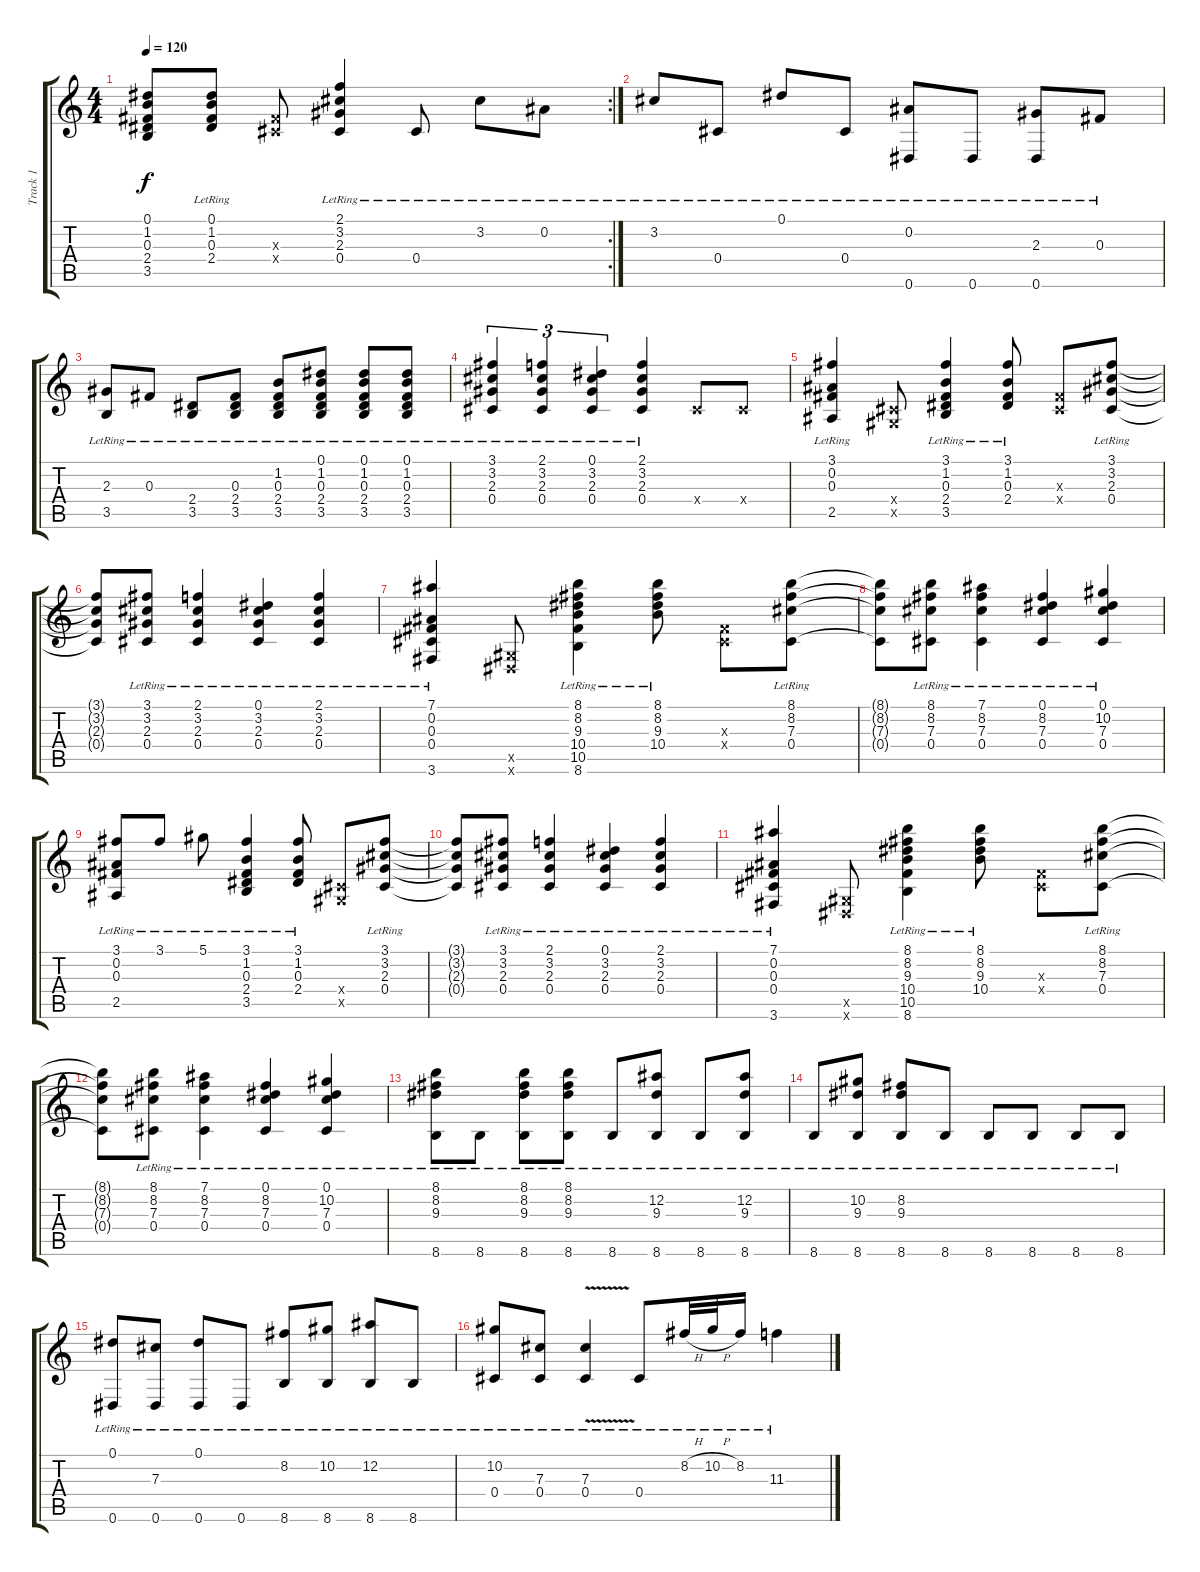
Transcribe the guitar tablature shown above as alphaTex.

\track ("Track 1" "Track 1") {instrument acousticguitarsteel}
\staff {score tabs}
\tuning (Eb4 Bb3 Gb3 Db3 Ab2 Eb2) {hide}
\rc 2
\ts (4 4)
\tempo 120
\clef g2
\ks c
(0.1{t} 1.2{t} 0.3{t} 2.4{t} 3.5{t}).8{dy f} (0.1{lr} 1.2{lr} 0.3{lr} 2.4{lr}).8 (0.3{x} 0.4{x}).8 (2.1{lr} 3.2{lr} 2.3{lr} 0.4{lr}).4 0.4{lr}.8 3.2{lr}.8 0.2{lr}.8 |
3.2{lr}.8 0.4{lr}.8 0.1{lr}.8 0.4{lr}.8 (0.2{lr} 0.6{lr}).8 0.6{lr}.8 (2.3{lr} 0.6{lr}).8 0.3{lr}.8 |
(2.3{lr} 3.5{lr}).8 0.3{lr}.8 (2.4{lr} 3.5{lr}).8 (0.3{lr} 2.4{lr} 3.5{lr}).8 (1.2{lr} 0.3{lr} 2.4{lr} 3.5{lr}).8 (0.1{lr} 1.2{lr} 0.3{lr} 2.4{lr} 3.5{lr}).8 (0.1{lr} 1.2{lr} 0.3{lr} 2.4{lr} 3.5{lr}).8 (0.1{lr} 1.2{lr} 0.3{lr} 2.4{lr} 3.5{lr}).8 |
(3.1{lr} 3.2{lr} 2.3{lr} 0.4{lr}).4{tu (3 2)} (2.1{lr} 3.2{lr} 2.3{lr} 0.4{lr}).4{tu (3 2)} (0.1{lr} 3.2{lr} 2.3{lr} 0.4{lr}).4{tu (3 2)} (2.1{lr} 3.2{lr} 2.3{lr} 0.4{lr}).4 0.4{x}.8 0.4{x}.8 |
(3.1{lr} 0.2{lr} 0.3{lr} 2.5{lr}).4 (0.4{x} 0.5{x}).8 (3.1{lr} 1.2{lr} 0.3{lr} 2.4{lr} 3.5{lr}).4 (3.1{lr} 1.2{lr} 0.3{lr} 2.4{lr}).8 (0.3{x} 0.4{x}).8 (3.1{lr} 3.2{lr} 2.3{lr} 0.4{lr}).8 |
(3.1{t} 3.2{t} 2.3{t} 0.4{t}).8 (3.1{lr} 3.2{lr} 2.3{lr} 0.4{lr}).8 (2.1{lr} 3.2{lr} 2.3{lr} 0.4{lr}).4 (0.1{lr} 3.2{lr} 2.3{lr} 0.4{lr}).4 (2.1{lr} 3.2{lr} 2.3{lr} 0.4{lr}).4 |
(7.1{lr} 0.2{lr} 0.3{lr} 0.4{lr} 3.6{lr}).4 (0.5{x} 0.6{x}).8 (8.1{lr} 8.2{lr} 9.3{lr} 10.4{lr} 10.5{lr} 8.6{lr}).4 (8.1{lr} 8.2{lr} 9.3{lr} 10.4{lr}).8 (0.3{x} 0.4{x}).8 (8.1{lr} 8.2{lr} 7.3{lr} 0.4{lr}).8 |
(8.1{t} 8.2{t} 7.3{t} 0.4{t}).8 (8.1{lr} 8.2{lr} 7.3{lr} 0.4{lr}).8 (7.1{lr} 8.2{lr} 7.3{lr} 0.4{lr}).4 (0.1{lr} 8.2{lr} 7.3{lr} 0.4{lr}).4 (0.1{lr} 10.2{lr} 7.3{lr} 0.4{lr}).4 |
(3.1{lr} 0.2{lr} 0.3{lr} 2.5{lr}).8 3.1{lr}.8 5.1{lr}.8 (3.1{lr} 1.2{lr} 0.3{lr} 2.4{lr} 3.5{lr}).4 (3.1{lr} 1.2{lr} 0.3{lr} 2.4{lr}).8 (0.4{x} 0.5{x}).8 (3.1{lr} 3.2{lr} 2.3{lr} 0.4{lr}).8 |
(3.1{t} 3.2{t} 2.3{t} 0.4{t}).8 (3.1{lr} 3.2{lr} 2.3{lr} 0.4{lr}).8 (2.1{lr} 3.2{lr} 2.3{lr} 0.4{lr}).4 (0.1{lr} 3.2{lr} 2.3{lr} 0.4{lr}).4 (2.1{lr} 3.2{lr} 2.3{lr} 0.4{lr}).4 |
(7.1{lr} 0.2{lr} 0.3{lr} 0.4{lr} 3.6{lr}).4 (0.5{x} 0.6{x}).8 (8.1{lr} 8.2{lr} 9.3{lr} 10.4{lr} 10.5{lr} 8.6{lr}).4 (8.1{lr} 8.2{lr} 9.3{lr} 10.4{lr}).8 (0.3{x} 0.4{x}).8 (8.1{lr} 8.2{lr} 7.3{lr} 0.4{lr}).8 |
(8.1{t} 8.2{t} 7.3{t} 0.4{t}).8 (8.1{lr} 8.2{lr} 7.3{lr} 0.4{lr}).8 (7.1{lr} 8.2{lr} 7.3{lr} 0.4{lr}).4 (0.1{lr} 8.2{lr} 7.3{lr} 0.4{lr}).4 (0.1{lr} 10.2{lr} 7.3{lr} 0.4{lr}).4 |
(8.1{lr} 8.2{lr} 9.3{lr} 8.6{lr}).8 8.6{lr}.8 (8.1{lr} 8.2{lr} 9.3{lr} 8.6{lr}).8 (8.1{lr} 8.2{lr} 9.3{lr} 8.6{lr}).8 8.6{lr}.8 (12.2{lr} 9.3{lr} 8.6{lr}).8 8.6{lr}.8 (12.2{lr} 9.3{lr} 8.6{lr}).8 |
8.6{lr}.8 (10.2{lr} 9.3{lr} 8.6{lr}).8 (8.2{lr} 9.3{lr} 8.6{lr}).8 8.6{lr}.8 8.6{lr}.8 8.6{lr}.8 8.6{lr}.8 8.6{lr}.8 |
(0.1{lr} 0.6{lr}).8 (7.3{lr} 0.6{lr}).8 (0.1{lr} 0.6{lr}).8 0.6{lr}.8 (8.2{lr} 8.6{lr}).8 (10.2{lr} 8.6{lr}).8 (12.2{lr} 8.6{lr}).8 8.6{lr}.8 |
(10.2{lr} 0.4{lr}).8 (7.3{lr} 0.4{lr}).8 (7.3{v lr} 0.4{lr}).4 0.4{lr}.8 8.2{h lr}.32 10.2{h lr}.32 8.2{lr}.16 11.3{lr}.4
